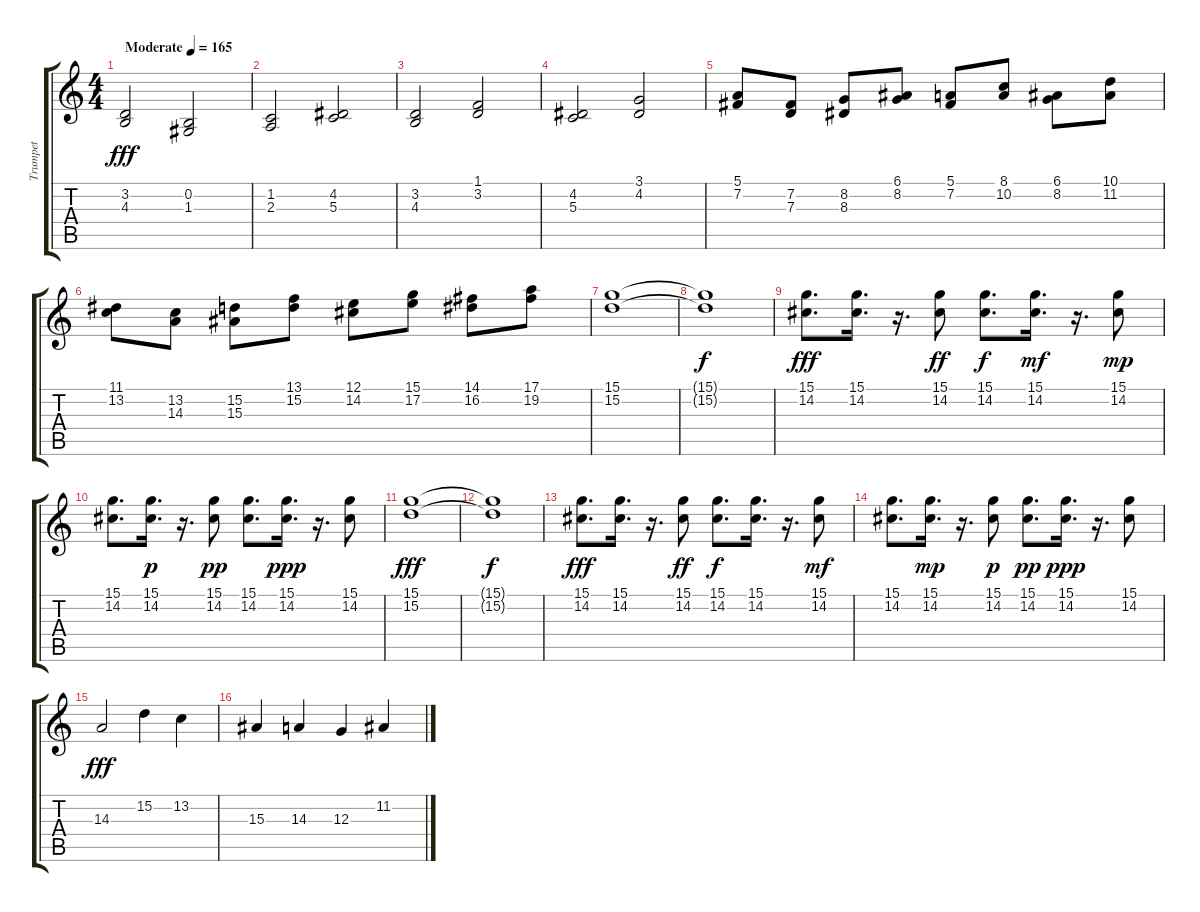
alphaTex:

\track ("Trumpet" "Trumpet") {instrument trumpet}
\staff {score tabs}
\tuning (E4 B3 G3 D3 A2 E2) {hide}
\ts (4 4)
\tempo (165 "Moderate")
\clef g2
\ks c
(3.2 4.3).2{dy fff instrument trumpet} (0.2 1.3).2 |
(1.2 2.3).2 (4.2 5.3).2 |
(3.2 4.3).2 (1.1 3.2).2 |
(4.2 5.3).2 (3.1 4.2).2 |
(5.1 7.2).8 (7.2 7.3).8 (8.2 8.3).8 (6.1 8.2).8 (5.1 7.2).8 (8.1 10.2).8 (6.1 8.2).8 (10.1 11.2).8 |
(11.1 13.2).8 (13.2 14.3).8 (15.2 15.3).8 (13.1 15.2).8 (12.1 14.2).8 (15.1 17.2).8 (14.1 16.2).8 (17.1 19.2).8 |
(15.1 15.2).1 |
(15.1{t} 15.2{t}).1{dy f} |
(15.1 14.2).8{d dy fff} (15.1 14.2).16{d} r.16{d} (15.1 14.2).8{dy ff} (15.1 14.2).8{d dy f} (15.1 14.2).16{d dy mf} r.16{d} (15.1 14.2).8{dy mp} |
(15.1 14.2).8{d} (15.1 14.2).16{d dy p} r.16{d} (15.1 14.2).8{dy pp} (15.1 14.2).8{d} (15.1 14.2).16{d dy ppp} r.16{d} (15.1 14.2).8 |
(15.1 15.2).1{dy fff} |
(15.1{t} 15.2{t}).1{dy f} |
(15.1 14.2).8{d dy fff} (15.1 14.2).16{d} r.16{d} (15.1 14.2).8{dy ff} (15.1 14.2).8{d dy f} (15.1 14.2).16{d} r.16{d} (15.1 14.2).8{dy mf} |
(15.1 14.2).8{d} (15.1 14.2).16{d dy mp} r.16{d} (15.1 14.2).8{dy p} (15.1 14.2).8{d dy pp} (15.1 14.2).16{d dy ppp} r.16{d} (15.1 14.2).8 |
14.3.2{dy fff} 15.2.4 13.2.4 |
15.3.4 14.3.4 12.3.4 11.2.4
